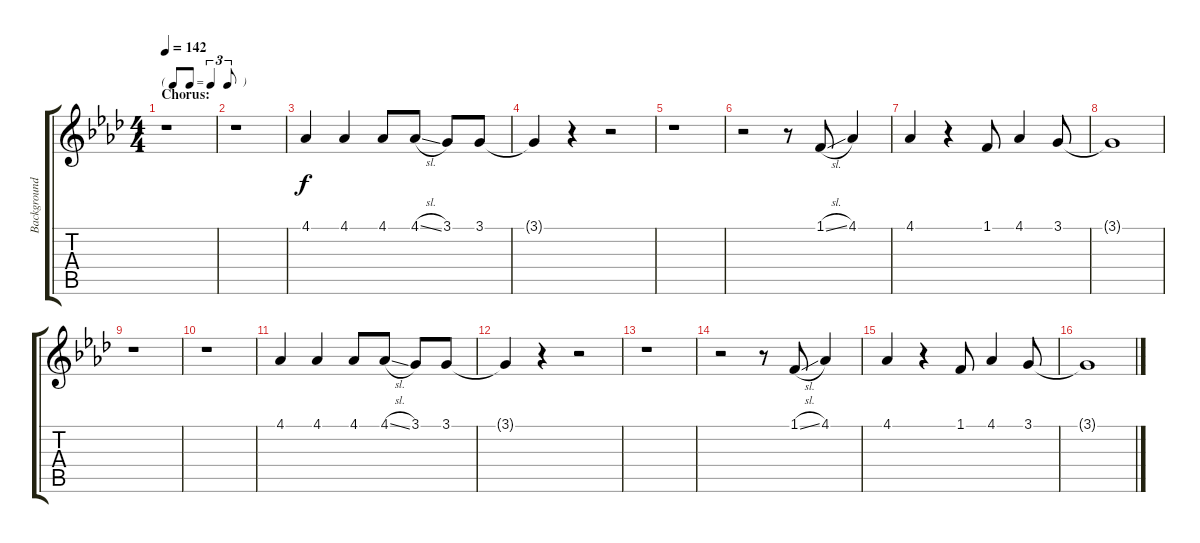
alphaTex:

\track ("Background Vocal" "Background") {instrument sopranosax}
\staff {score tabs}
\tuning (E4 B3 G3 D3 A2 E2) {hide}
\ts (4 4)
\tf triplet8th
\section ("" "Chorus:")
\tempo 142
\clef g2
\ks ab
r.1{dy f} |
r.1 |
4.1.4 4.1.4 4.1.8 4.1{sl}.8 3.1.8 3.1.8 |
3.1{t}.4 r.4 r.2 |
r.1 |
r.2 r.8 1.1{sl}.8 4.1.4 |
4.1.4 r.4 1.1.8 4.1.4 3.1.8 |
3.1{t}.1 |
r.1 |
r.1 |
4.1.4 4.1.4 4.1.8 4.1{sl}.8 3.1.8 3.1.8 |
3.1{t}.4 r.4 r.2 |
r.1 |
r.2 r.8 1.1{sl}.8 4.1.4 |
4.1.4 r.4 1.1.8 4.1.4 3.1.8 |
3.1{t}.1
